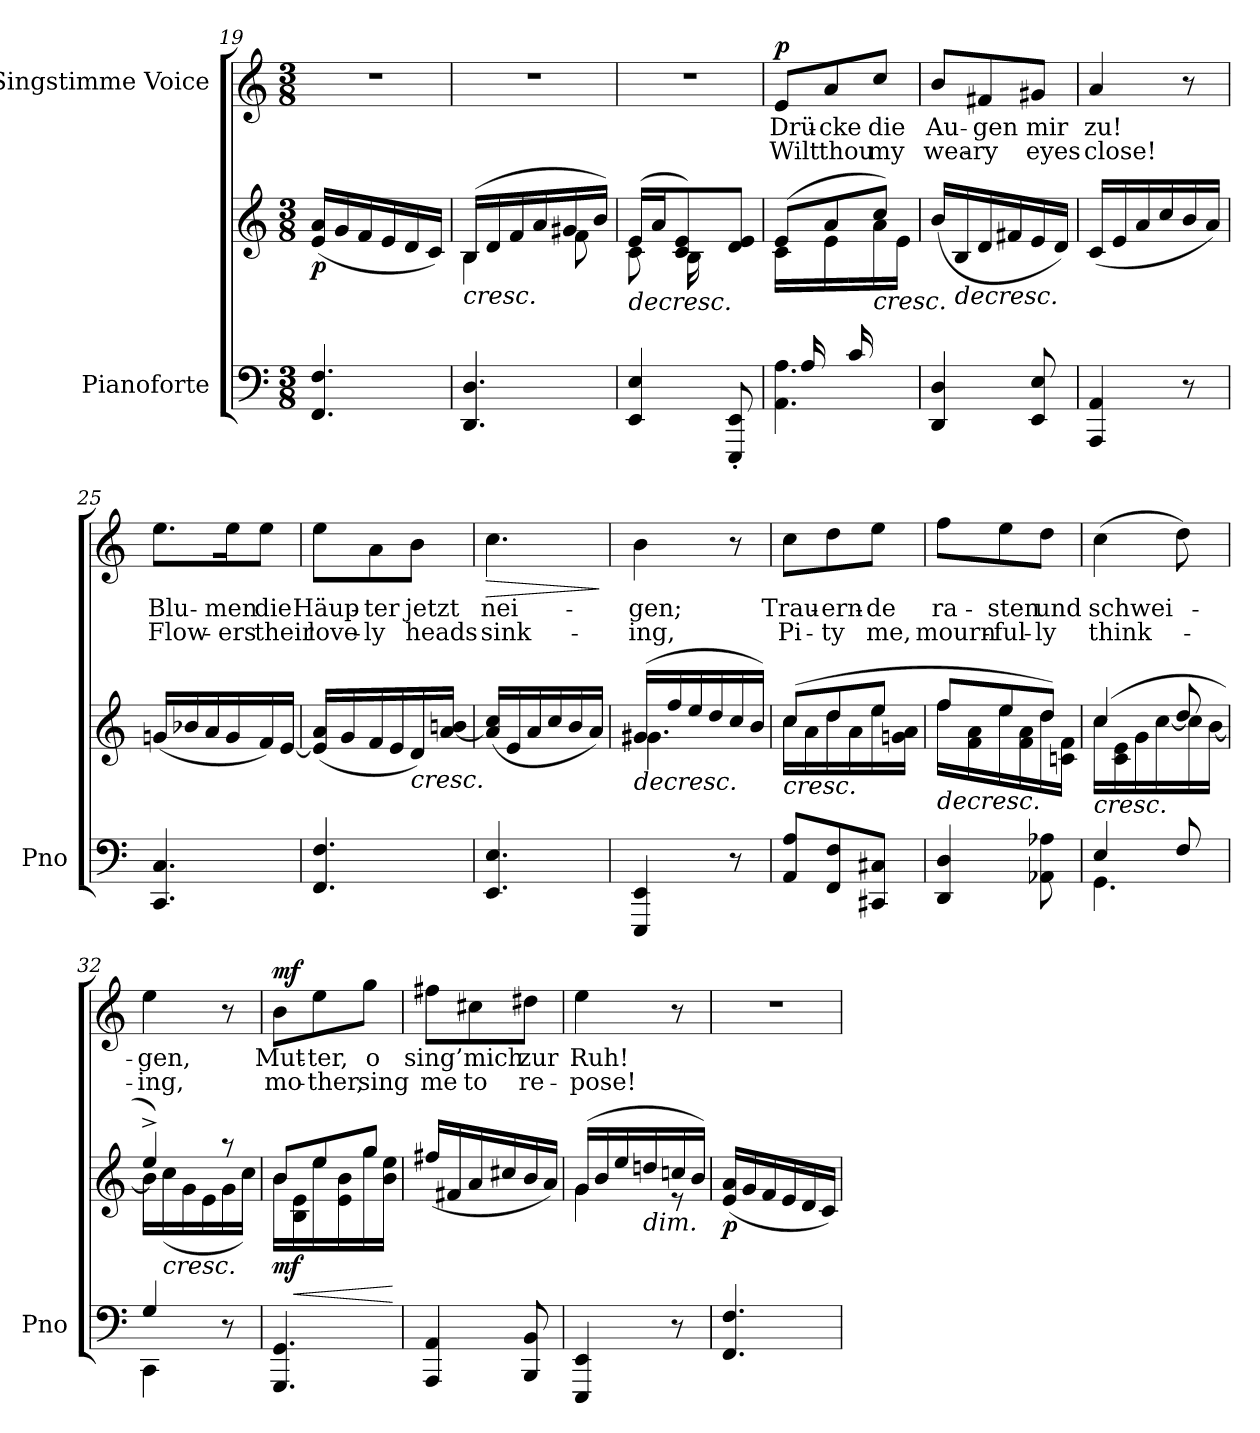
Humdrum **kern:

**kern	**kern	**dynam	**kern	**text	**text	**dynam
*part2	*part2	*part2	*part1	*part1	*part1	*part1
*staff3	*staff2	*staff2/3	*staff1	*staff1	*staff1	*staff1
*I"Pianoforte	*	*	*I"Singstimme Voice	*	*	*
*I'Pno	*	*	*	*	*	*
!!LO:PB:g=z
*clefF4	*clefG2	*	*clefG2	*	*	*
*k[]	*k[]	*	*k[]	*	*	*
*M3/8	*M3/8	*	*M3/8	*	*	*
=19	=19	=19	=19	=19	=19	=19
!	!	!LO:DY:b	!	!	!	!
4.FF/ 4.F/	(16e/ 16a/LL	p	4.r	.	.	.
.	16g/	.	.	.	.	.
.	16f/	.	.	.	.	.
.	16e/	.	.	.	.	.
.	16d/	.	.	.	.	.
.	16c/JJ)	.	.	.	.	.
!!LO:LB:g=z
=20	=20	=20	=20	=20	=20	=20
!	!	!LO:HP:b	!	!	!	!
*	*^	*	*	*	*	*
4.DD/ 4.D/	(16B/LL	4B\	<	4.r	.	.	.
.	16d/	.	.	.	.	.	.
.	16f/	.	.	.	.	.	.
.	16a/	.	.	.	.	.	.
.	16g#X/	8f\	.	.	.	.	.
.	16b/JJ)	.	.	.	.	.	.
=21	=21	=21	=21	=21	=21	=21	=21
*^	*	*	*	*	*	*	*
!	!	!	!	!LO:HP:b	!	!	!	!
8.ryy	4EE/ 4E/	(16e/LL	8c\L	>	4.r	.	.	.
.	.	16a/J	.	.	.	.	.	.
.	.	8c/ 8e/)	16B\L	.	.	.	.	.
16A/J	.	.	8.ryy	[	.	.	.	.
8G#X/J	8EEE/' 8EE/'	8d/ 8e/J	.	.	.	.	.	.
=22	=22	=22	=22	=22	=22	=22	=22	=22
!	!	!	!	!	!	!LO:LY:b	!LO:LY:b	!LO:DY:a
16ryy	4.AA\ 4.A\	(8e/L	16c\LL	.	8e/L	Drü-	Wilt	p
16A/	.	.	16ryy	.	.	.	.	.
!	!	!	!	!	!	!LO:LY:b	!LO:LY:b	!
16ryy	.	8a/	16e\	.	8a/	-cke	thou	.
16c/	.	.	16ryy	.	.	.	.	.
!	!	!	!	!LO:HP:b	!	!LO:LY:b	!LO:LY:b	!
8ryy	.	8cc/J)	16a\	<	8cc/J	die	my	.
.	.	.	16e\JJ	.	.	.	.	.
*v	*v	*	*	*	*	*	*	*
*	*v	*v	*	*	*	*	*
.	.	]	.	.	.	.
=23	=23	=23	=23	=23	=23	=23
!	!	!	!	!LO:LY:b	!LO:LY:b	!
4DD/ 4D/	(16b/LL	.	8b/L	Au-	wea-	.
!	!	!LO:HP:b	!	!	!	!
.	16B/	>	.	.	.	.
!	!	!	!	!LO:LY:b	!LO:LY:b	!
.	16d/	.	8f#X/	-gen	-ry	.
.	16f#X/	.	.	.	.	.
!	!	!	!	!LO:LY:b	!LO:LY:b	!
8EE/ 8E/	16e/	.	8g#X/J	mir	eyes	.
.	16d/JJ)	.	.	.	.	.
.	.	[	.	.	.	.
=24	=24	=24	=24	=24	=24	=24
!	!	!	!	!LO:LY:b	!LO:LY:b	!
4AAA/ 4AA/	(16c/LL	.	4a/	zu!	close!	.
.	16e/	.	.	.	.	.
.	16a/	.	.	.	.	.
.	16cc/	.	.	.	.	.
8r	16b/	.	8r	.	.	.
.	16a/JJ)	.	.	.	.	.
=25	=25	=25	=25	=25	=25	=25
!	!	!	!	!LO:LY:b	!LO:LY:b	!
4.CC/ 4.C/	(16gn/LL	.	8.ee\L	Blu-	Flow-	.
.	16b-X/	.	.	.	.	.
.	16a/	.	.	.	.	.
!	!	!	!	!LO:LY:b	!LO:LY:b	!
.	16g/	.	16ee\K	-men	-ers	.
!	!	!	!	!LO:LY:b	!LO:LY:b	!
.	16f/)	.	8ee\J	die	their	.
.	[16e/JJ	.	.	.	.	.
!!LO:LB:g=z
=26	=26	=26	=26	=26	=26	=26
!	!	!	!	!LO:LY:b	!LO:LY:b	!
4.FF/ 4.F/	(16e/] 16a/LL	.	8ee\L	Häup-	love-	.
.	16g/	.	.	.	.	.
!	!	!	!	!LO:LY:b	!LO:LY:b	!
.	16f/	.	8a\	-ter	-ly	.
.	16e/	.	.	.	.	.
!	!	!LO:HP:b	!	!LO:LY:b	!LO:LY:b	!
.	16d/)	<	8b\J	jetzt	heads	.
.	[16a/ 16bn/JJ	.	.	.	.	.
!!LO:PB:g=z
=27	=27	=27	=27	=27	=27	=27
!	!	!	!	!LO:LY:b	!LO:LY:b	!LO:HP:b
4.EE/ 4.E/	(16a/] 16cc/LL	.	4.cc\	nei-	sink-	>
.	16e/	.	.	.	.	.
.	16a/	.	.	.	.	.
.	16cc/	]	.	.	.	.
.	16b/	.	.	.	.	.
.	16a/JJ)	.	.	.	.	.
.	.	.	.	.	.	]
=28	=28	=28	=28	=28	=28	=28
!	!	!LO:HP:b	!	!LO:LY:b	!LO:LY:b	!
*	*^	*	*	*	*	*
4EEE/ 4EE/	(<16g#X/LL	4.g#\	>	4b\	-gen;	-ing,	.
.	16ff/	.	.	.	.	.	.
.	16ee/	.	[	.	.	.	.
.	16dd/	.	.	.	.	.	.
8r	16cc/	.	.	8r	.	.	.
.	16b/JJ)	.	.	.	.	.	.
=29	=29	=29	=29	=29	=29	=29	=29
!	!	!	!LO:HP:b	!	!LO:LY:b	!LO:LY:b	!
8AA/ 8A/L	(8cc/L	16cc\LL	<	8cc\L	Trau-	Pi-	.
.	.	16a\	.	.	.	.	.
!	!	!	!	!	!LO:LY:b	!LO:LY:b	!
8FF/ 8F/	8dd/	16dd\	.	8dd\	-ern-	-ty	.
.	.	16a\	.	.	.	.	.
!	!	!	!	!	!LO:LY:b	!LO:LY:b	!
8CC#X/ 8C#X/J	8ee/J	16ee\	.	8ee\J	-de	me,	.
.	.	16gn\ 16a\JJ	.	.	.	.	.
*	*v	*v	*	*	*	*	*
.	.	]	.	.	.	.
=30	=30	=30	=30	=30	=30	=30
!	!	!LO:HP:b	!	!LO:LY:b	!LO:LY:b	!
*	*^	*	*	*	*	*
4DD/ 4D/	8ff/L	16ff\LL	>	8ff\L	ra-	mourn-	.
.	.	16f\ 16a\	.	.	.	.	.
!	!	!	!	!	!LO:LY:b	!LO:LY:b	!
.	8ee/	16ee\	.	8ee\	-sten	-ful-	.
.	.	16f\ 16a\	.	.	.	.	.
!	!	!	!	!	!LO:LY:b	!LO:LY:b	!
8AA-X\ 8A-X\	8dd/J)	16dd\	.	8dd\J	und	-ly	.
.	.	16cn\ 16f\JJ	[	.	.	.	.
=31	=31	=31	=31	=31	=31	=31	=31
*^	*	*	*	*	*	*	*
!	!	!	!	!LO:HP:b	!	!LO:LY:b	!LO:LY:b	!
4E/	4.GG\	(4cc/	16cc\LL	<	(4cc\	schwei-	think-	.
.	.	.	16c\ 16e\	.	.	.	.	.
.	.	.	16g\	.	.	.	.	.
.	.	.	[16cc\	.	.	.	.	.
8F/	.	8dd/	16cc\]	.	8dd\)	.	.	.
.	.	.	[16b\JJ	]	.	.	.	.
!!LO:LB:g=z
=32	=32	=32	=32	=32	=32	=32	=32	=32
!	!	!	!	!	!	!LO:LY:b	!LO:LY:b	!
4G/	4CC\	4ee^/)	16b\LL]	.	4ee\	-gen,	-ing,	.
!	!	!	!LO:TX:b:i:t=cresc.	!	!	!	!	!
.	.	.	(16cc\	.	.	.	.	.
.	.	.	16g\	.	.	.	.	.
.	.	.	16e\	.	.	.	.	.
8r	8ryy	8r	16g\	.	8r	.	.	.
.	.	.	16cc\JJ)	.	.	.	.	.
*v	*v	*	*	*	*	*	*	*
=33	=33	=33	=33	=33	=33	=33	=33
!	!	!	!LO:DY:b	!	!LO:LY:b	!LO:LY:b	!LO:DY:a
4.GGG/ 4.GG/	8b/L	16b\LL	mf	8b\L	Mut-	mo-	mf
!	!	!	!LO:HP:b	!	!	!	!
.	.	16B\ 16e\	<	.	.	.	.
!	!	!	!	!	!LO:LY:b	!LO:LY:b	!
.	8ee/	16ee\	.	8ee\	-ter,	-ther,	.
.	.	16e\ 16b\	.	.	.	.	.
!	!	!	!	!	!LO:LY:b	!LO:LY:b	!
.	8gg/J	16gg\	.	8gg\J	o	sing	.
.	.	16b\ 16ee\JJ	.	.	.	.	.
*	*v	*v	*	*	*	*	*
.	.	[	.	.	.	.
!!LO:LB:g=z
=34	=34	=34	=34	=34	=34	=34
!	!	!	!	!LO:LY:b	!LO:LY:b	!
4AAA/ 4AA/	(16ff#X/LL	.	8ff#X\L	sing’	me	.
.	16f#X/	.	.	.	.	.
!	!	!	!	!LO:LY:b	!LO:LY:b	!
.	16a/	.	8cc#X\	mich	to	.
.	16cc#X/	.	.	.	.	.
!	!	!	!	!LO:LY:b	!LO:LY:b	!
8BBB/ 8BB/	16b/	.	8dd#X\J	zur	re-	.
.	16a/JJ)	.	.	.	.	.
.	.	[	.	.	.	.
=35	=35	=35	=35	=35	=35	=35
*	*^	*	*	*	*	*
!	!	!	!	!	!LO:LY:b	!LO:LY:b	!
4EEE/ 4EE/	(16g/LL	4g\	.	4ee\	Ruh!	-pose!	.
.	16b/	.	.	.	.	.	.
.	16ee/	.	.	.	.	.	.
!	!LO:TX:b:i:t=dim.	!	!	!	!	!	!
.	16ddn/	.	.	.	.	.	.
8r	16ccn/	8r	.	8r	.	.	.
.	16b/JJ)	.	.	.	.	.	.
*	*v	*v	*	*	*	*	*
=36	=36	=36	=36	=36	=36	=36
!	!	!LO:DY:b	!	!	!	!
4.FF/ 4.F/	(16e/ 16a/LL	p	4.r	.	.	.
.	16g/	.	.	.	.	.
.	16f/	.	.	.	.	.
.	16e/	.	.	.	.	.
.	16d/	.	.	.	.	.
.	16c/JJ)	.	.	.	.	.
=	=	=	=	=	=	=
*-	*-	*-	*-	*-	*-	*-
